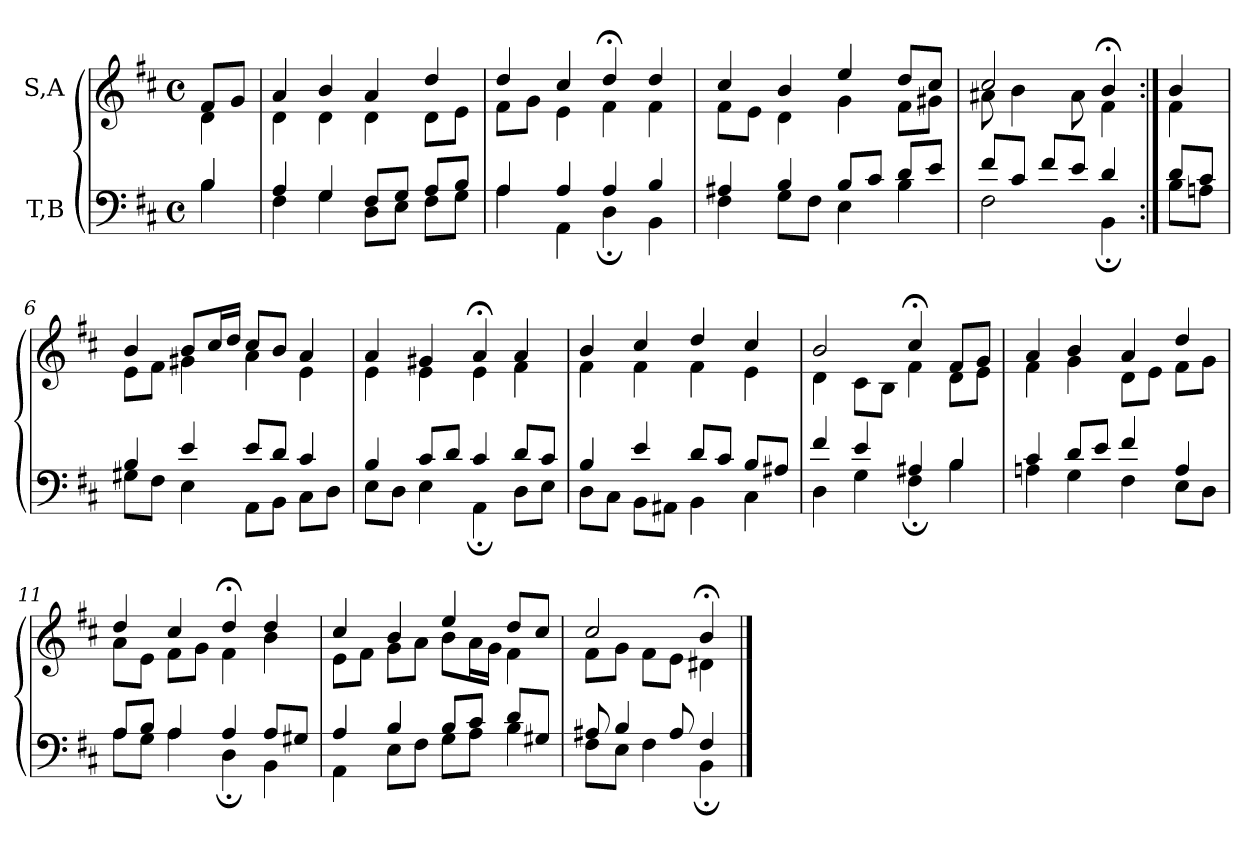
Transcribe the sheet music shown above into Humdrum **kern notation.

**kern	**kern
*part2	*part1
*staff2	*staff1
*I"T,B	*I"S,A
*clefF4	*clefG2
*k[f#c#]	*k[f#c#]
*M4/4	*M4/4
*met(c)	*met(c)
=	=
*^	*^
4B	4B	8f#L	4d
.	.	8gJ	.
=1	=1	=1	=1
4A	4F#	4a	4d
4G	4G	4b	4d
8F#L	8DL	4a	4d
8GJ	8EJ	.	.
8AL	8F#L	4dd	8dL
8BJ	8GJ	.	8eJ
=2	=2	=2	=2
4A	4A	4dd	8f#L
.	.	.	8gJ
4A	4AA	4cc#	4e
4A	4D;	4dd;<	4f#
4B	4BB	4dd	4f#
=3	=3	=3	=3
4A#X	4F#	4cc#	8f#L
.	.	.	8eJ
4B	8GL	4b	4d
.	8F#J	.	.
8BL	4E	4ee	4g
8c#J	.	.	.
8dL	4B	8ddL	8f#L
8eJ	.	8cc#J	8g#XJ
=1775	=1775	=1775	=1775
8f#L	2F#	2cc#	8a#X
8c#J	.	.	4b
8f#L	.	.	.
8eJ	.	.	8a#
4d	4BB;	4b;<	4f#
=1776:|!	=1776:|!	=1776:|!	=1776:|!
8dL	8BL	4b	4f#
8c#J	8AnJ	.	.
=6	=6	=6	=6
4B	8G#XL	4b	8eL
.	8F#J	.	8f#J
4e	4E	8bL	4g#X
.	.	16cc#L	.
.	.	16ddJJ	.
8eL	8AAL	8cc#L	4a
8dJ	8BBJ	8bJ	.
4c#	8C#L	4a	4e
.	8DJ	.	.
=7	=7	=7	=7
4B	8EL	4a	4e
.	8DJ	.	.
8c#L	4E	4g#X	4e
8dJ	.	.	.
4c#	4AA;	4a;<	4e
8dL	8DL	4a	4f#
8c#J	8EJ	.	.
=8	=8	=8	=8
4B	8DL	4b	4f#
.	8C#J	.	.
4e	8BBL	4cc#	4f#
.	8AA#XJ	.	.
8dL	4BB	4dd	4f#
8c#J	.	.	.
8BL	4C#	4cc#	4e
8A#XJ	.	.	.
=9	=9	=9	=9
4f#	4D	2b	4d
4e	4G	.	8c#L
.	.	.	8BJ
4A#X	4F#;	4cc#;<	4f#
4B	4B	8f#L	8dL
.	.	8gJ	8eJ
=10	=10	=10	=10
4c#	4An	4a	4f#
8dL	4G	4b	4g
8eJ	.	.	.
4f#	4F#	4a	8dL
.	.	.	8eJ
4A	8EL	4dd	8f#L
.	8DJ	.	8gJ
=11	=11	=11	=11
8AL	8AL	4dd	8aL
8BJ	8GJ	.	8eJ
4A	4A	4cc#	8f#L
.	.	.	8gJ
4A	4D;	4dd;<	4f#
8AL	4BB	4dd	4b
8G#XJ	.	.	.
=12	=12	=12	=12
4A	4AA	4cc#	8eL
.	.	.	8f#J
4B	8EL	4b	8gL
.	8F#J	.	8aJ
8BL	8GL	4ee	8bL
8c#J	8AJ	.	16aL
.	.	.	16gJJ
8dL	4B	8ddL	4f#
8G#XJ	.	8cc#J	.
=1784	=1784	=1784	=1784
8A#X	8F#L	2cc#	8f#L
4B	8EJ	.	8gJ
.	4F#	.	8f#L
8A#	.	.	8eJ
4F#	4BB;	4b;<	4d#X
*v	*v	*	*
*	*v	*v
==	==
*-	*-
